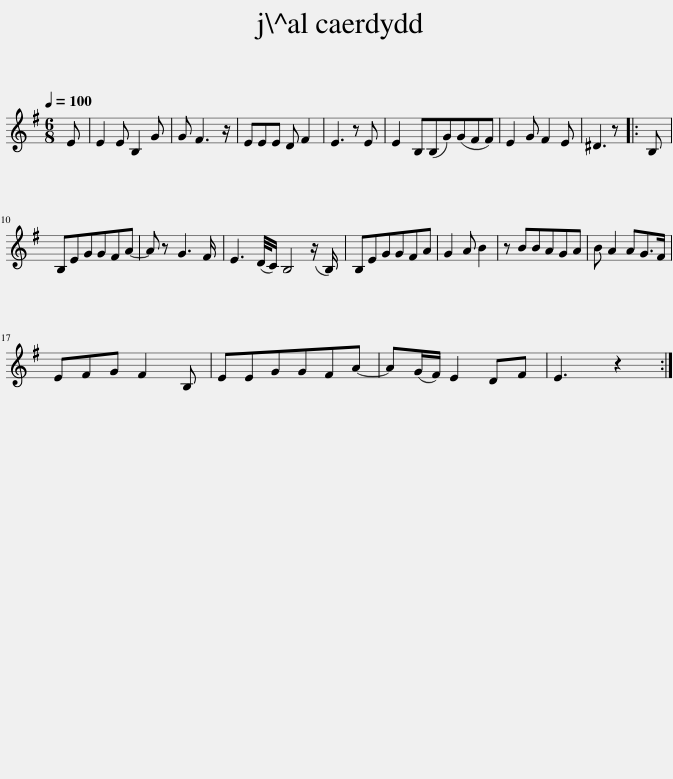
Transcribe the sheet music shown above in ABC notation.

X:1
L:1/8
Q:1/4=100
M:6/8
I:linebreak $
K:Emin
V:1 treble
V:1
 E | E2 E B,2 G | G F3 z/ | EEE D F2 | E3 z E | %5
 E2 B,(B,G)(GFF) | E2 G F2 E | ^D3 z |: B, |$ B,EGGFA- | %10
 A z G3 F/ | E3 (D/4C/) B,4 (z/ B,/) | B,EGGFA | G2 A B2 | z BBAGA | %15
 B A2 AG>F |$ EFG F2 B, | EEGGFA- | A(G/F/) E2 DF | E3 z2 :| %20
